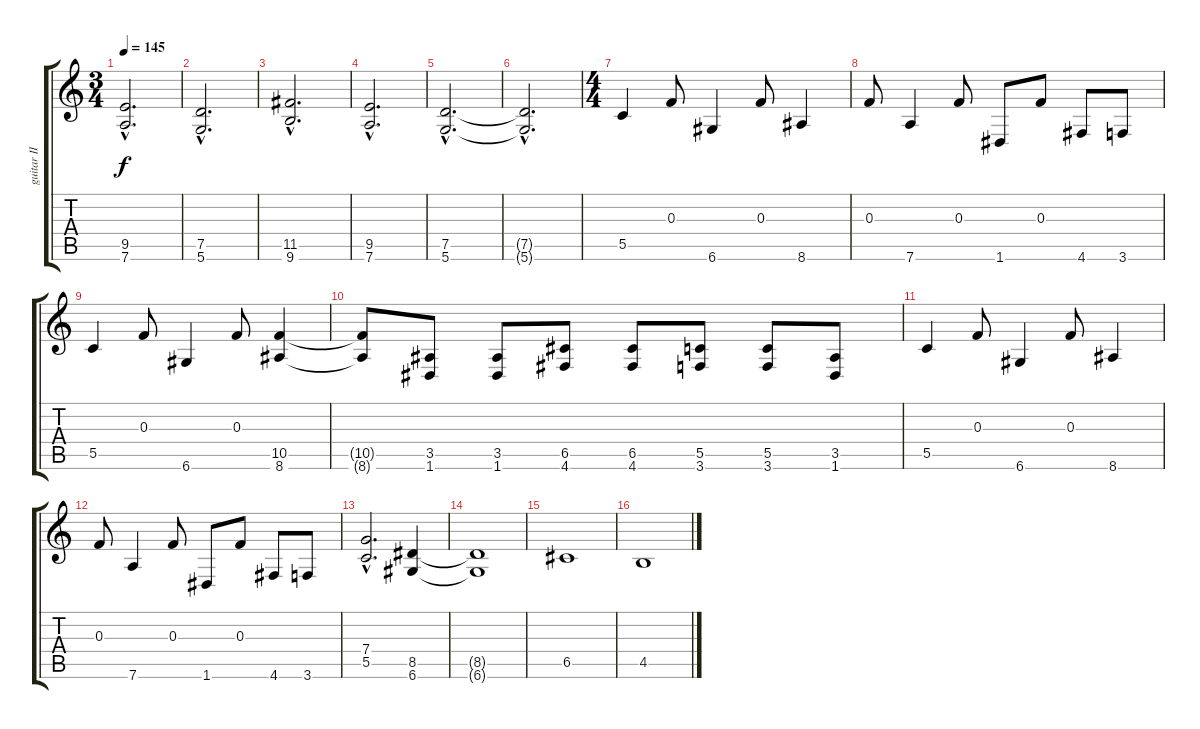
\track ("guitar II" "guitar II") {instrument distortionguitar}
\staff {score tabs}
\tuning (D4 A3 F3 C3 G2 D2) {hide}
\ts (3 4)
\tempo 145
\clef g2
\ks c
(9.5{hac} 7.6{hac}).2{d dy f} |
(7.5{hac} 5.6{hac}).2{d} |
(11.5{hac} 9.6{hac}).2{d} |
(9.5{hac} 7.6{hac}).2{d} |
(7.5{hac} 5.6{hac}).2{d} |
(7.5{hac t} 5.6{hac t}).2{d} |
\ts (4 4)
5.5.4 0.3.8 6.6.4 0.3.8 8.6.4 |
0.3.8 7.6.4 0.3.8 1.6.8 0.3.8 4.6.8 3.6.8 |
5.5.4 0.3.8 6.6.4 0.3.8 (10.5 8.6).4 |
(10.5{t} 8.6{t}).8 (3.5 1.6).8 (3.5 1.6).8 (6.5 4.6).8 (6.5 4.6).8 (5.5 3.6).8 (5.5 3.6).8 (3.5 1.6).8 |
5.5.4 0.3.8 6.6.4 0.3.8 8.6.4 |
0.3.8 7.6.4 0.3.8 1.6.8 0.3.8 4.6.8 3.6.8 |
(7.4{hac} 5.5{hac}).2{d} (8.5 6.6).4 |
(8.5{t} 6.6{t}).1 |
6.5.1 |
4.5.1
